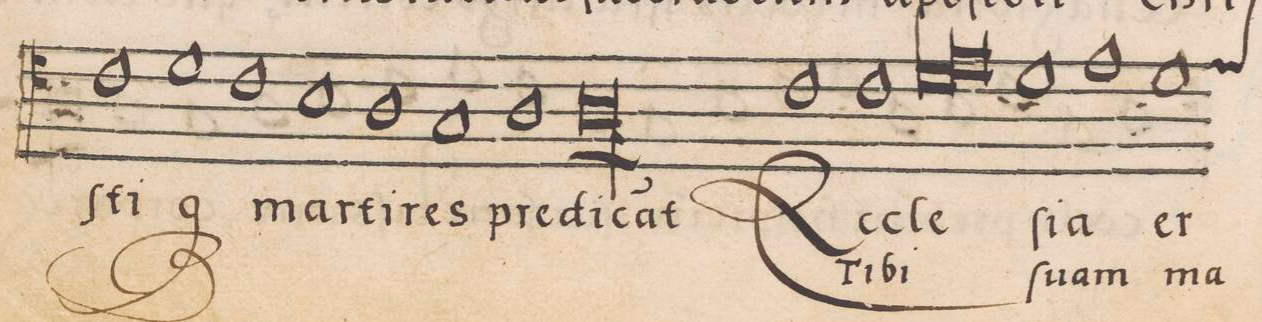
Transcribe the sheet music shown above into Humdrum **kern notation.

**kern	**text	**text
*I"TENOR	*	*
*clefC4	*	*
*k[]	*	*
*met(C|)	*	*
*M2/1	*	*
1c	-ſti	.
1d	q(ue)	.
=85-	=85-	=85-
1c	mar-	.
1B	-ti-	.
=86-	=86-	=86-
1A	-res	.
1G	pre-	.
=87-	=87-	=87-
1A	-di-	.
1Al	-ca(n)t	.
=88-	=88-	=88-
1c	Ec-	Ti-
1c	-cle-	-bi
=89-	=89-	=89-
*lig	*	*
1d	.	.
1e	.	.
*Xlig	*	*
=90-	=90-	=90-
1d	-ſi-	ſu-
1e	-a	-am
=91-	=91-	=91-
*custos:e	*	*
1d	er-	ma-
*-	*-	*-
